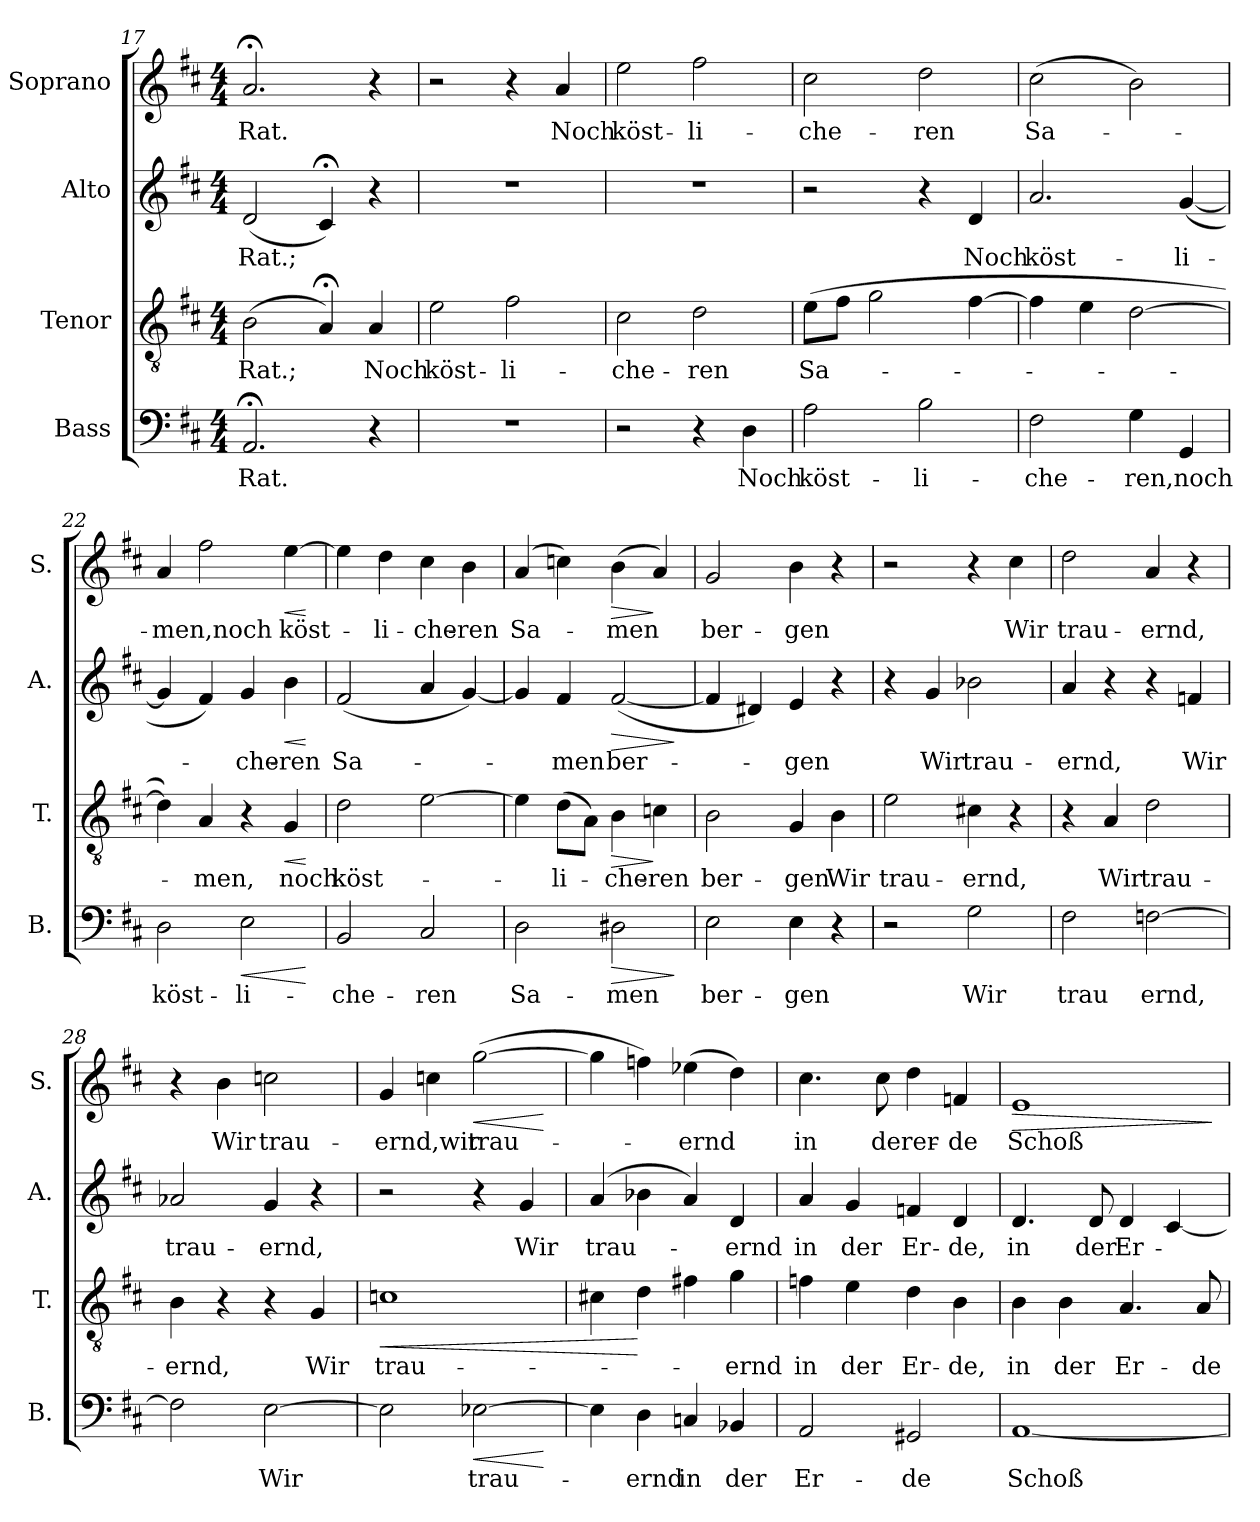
**kern	**text	**dynam	**kern	**text	**dynam	**kern	**text	**dynam	**kern	**text	**dynam
*part4	*part4	*part4	*part3	*part3	*part3	*part2	*part2	*part2	*part1	*part1	*part1
*staff4	*staff4	*staff4	*staff3	*staff3	*staff3	*staff2	*staff2	*staff2	*staff1	*staff1	*staff1
*I"Bass	*	*	*I"Tenor	*	*	*I"Alto	*	*	*I"Soprano	*	*
*I'B.	*	*	*I'T.	*	*	*I'A.	*	*	*I'S.	*	*
*clefF4	*	*	*clefGv2	*	*	*clefG2	*	*	*clefG2	*	*
*k[f#c#]	*	*	*k[f#c#]	*	*	*k[f#c#]	*	*	*k[f#c#]	*	*
*D:	*	*	*D:	*	*	*D:	*	*	*D:	*	*
*M4/4	*	*	*M4/4	*	*	*M4/4	*	*	*M4/4	*	*
=17	=17	=17	=17	=17	=17	=17	=17	=17	=17	=17	=17
!	!LO:LY:b	!	!	!LO:LY:b	!	!	!LO:LY:b	!	!	!LO:LY:b	!
2.AA;/	Rat.	.	(>2B\	Rat.;	.	(<2d/	Rat.;	.	2.a;/	Rat.	.
.	.	.	4A;/)	.	.	4c#;/)	.	.	.	.	.
!	!	!	!	!LO:LY:b	!	!	!	!	!	!	!
4r	.	.	4A/	Noch	.	4r	.	.	4r	.	.
!!LO:LB:g=z
=18	=18	=18	=18	=18	=18	=18	=18	=18	=18	=18	=18
!	!	!	!	!LO:LY:b	!	!	!	!	!	!	!
1r	.	.	2e\	köst-	.	1r	.	.	2r	.	.
!	!	!	!	!LO:LY:b	!	!	!	!	!	!	!
.	.	.	2f#\	-li-	.	.	.	.	4r	.	.
!	!	!	!	!	!	!	!	!	!	!LO:LY:b	!
.	.	.	.	.	.	.	.	.	4a/	Noch	.
=19	=19	=19	=19	=19	=19	=19	=19	=19	=19	=19	=19
!	!	!	!	!LO:LY:b	!	!	!	!	!	!LO:LY:b	!
2r	.	.	2c#\	-che-	.	1r	.	.	2ee\	köst-	.
!	!	!	!	!LO:LY:b	!	!	!	!	!	!LO:LY:b	!
4r	.	.	2d\	-ren	.	.	.	.	2ff#\	-li-	.
!	!LO:LY:b	!	!	!	!	!	!	!	!	!	!
4D\	Noch	.	.	.	.	.	.	.	.	.	.
=20	=20	=20	=20	=20	=20	=20	=20	=20	=20	=20	=20
!	!LO:LY:b	!	!	!LO:LY:b	!	!	!	!	!	!LO:LY:b	!
2A\	köst-	.	(>8e\L	Sa-	.	2r	.	.	2cc#\	-che-	.
.	.	.	8f#\J	.	.	.	.	.	.	.	.
.	.	.	2g\	.	.	.	.	.	.	.	.
!	!LO:LY:b	!	!	!	!	!	!	!	!	!LO:LY:b	!
2B\	-li-	.	.	.	.	4r	.	.	2dd\	-ren	.
!	!	!	!	!	!	!	!LO:LY:b	!	!	!	!
.	.	.	[>4f#\	.	.	4d/	Noch	.	.	.	.
=21	=21	=21	=21	=21	=21	=21	=21	=21	=21	=21	=21
!	!LO:LY:b	!	!	!	!	!	!LO:LY:b	!	!	!LO:LY:b	!
2F#\	-che-	.	4f#\]	.	.	2.a/	köst-	.	(>2cc#\	Sa-	.
.	.	.	4e\	.	.	.	.	.	.	.	.
!	!LO:LY:b	!	!	!	!	!	!	!	!	!	!
4G\	-ren,noch	.	[>2d\	.	.	.	.	.	2b\)	.	.
!	!	!	!	!	!	!	!LO:LY:b	!	!	!	!
4GG/	.	.	.	.	.	(<[<4g/	-li-	.	.	.	.
=22	=22	=22	=22	=22	=22	=22	=22	=22	=22	=22	=22
!	!LO:LY:b	!	!	!	!	!	!	!	!	!LO:LY:b	!
2D\	köst-	.	4d\])	.	.	4g/]	.	.	4a/	-men,noch	.
!	!	!	!	!LO:LY:b	!	!	!	!	!	!	!
.	.	.	4A/	-men,	.	4f#/)	.	.	2ff#\	.	.
!	!LO:LY:b	!LO:HP:b	!	!	!	!	!LO:LY:b	!	!	!	!
2E\	-li-	<	4r	.	.	4g/	-che-	.	.	.	.
!	!	!	!	!LO:LY:b	!LO:HP:b	!	!LO:LY:b	!LO:HP:b	!	!LO:LY:b	!LO:HP:b
.	.	.	4G/	noch	<	4b\	-ren	<	[>4ee\	köst-	<
.	.	[	.	.	[	.	.	[	.	.	[
=23	=23	=23	=23	=23	=23	=23	=23	=23	=23	=23	=23
!	!LO:LY:b	!	!	!LO:LY:b	!	!	!LO:LY:b	!	!	!	!
2BB/	-che-	.	2d\	köst-	.	(<2f#/	Sa-	.	4ee\]	.	.
!	!	!	!	!	!	!	!	!	!	!LO:LY:b	!
.	.	.	.	.	.	.	.	.	4dd\	-li-	.
!	!LO:LY:b	!	!	!	!	!	!	!	!	!LO:LY:b	!
2C#/	-ren	.	[>2e\	.	.	4a/	.	.	4cc#\	-che-	.
!	!	!	!	!	!	!	!	!	!	!LO:LY:b	!
.	.	.	.	.	.	[>4g/)	.	.	4b\	-ren	.
!!LO:PB:g=z
=24	=24	=24	=24	=24	=24	=24	=24	=24	=24	=24	=24
!	!LO:LY:b	!	!	!	!	!	!	!	!	!LO:LY:b	!
2D\	Sa-	.	4e\]	.	.	4g/]	.	.	(4a/	Sa-	.
!	!	!	!	!LO:LY:b	!	!	!LO:LY:b	!	!	!	!
.	.	.	(>8d\L	-li-	.	4f#/	-men	.	4ccn\)	.	.
.	.	.	8A\J)	.	.	.	.	.	.	.	.
!	!LO:LY:b	!LO:HP:b	!	!LO:LY:b	!LO:HP:b	!	!LO:LY:b	!LO:HP:b	!	!LO:LY:b	!LO:HP:b
2D#X\	-men	>	4B\	-che-	>	(<[<2f#/	ber-	>	(>4b\	-men	>
!	!	!	!	!LO:LY:b	!	!	!	!	!	!	!
.	.	.	4cn\	-ren	]	.	.	.	4a/)	.	]
.	.	]	.	.	.	.	.	]	.	.	.
=25	=25	=25	=25	=25	=25	=25	=25	=25	=25	=25	=25
!	!LO:LY:b	!	!	!LO:LY:b	!	!	!	!	!	!LO:LY:b	!
2E\	ber-	.	2B\	ber-	.	4f#/]	.	.	2g/	ber-	.
.	.	.	.	.	.	4d#X/)	.	.	.	.	.
!	!LO:LY:b	!	!	!LO:LY:b	!	!	!LO:LY:b	!	!	!LO:LY:b	!
4E\	-gen	.	4G/	-gen	.	4e/	-gen	.	4b\	-gen	.
!	!	!	!	!LO:LY:b	!	!	!	!	!	!	!
4r	.	.	4B\	Wir	.	4r	.	.	4r	.	.
=26	=26	=26	=26	=26	=26	=26	=26	=26	=26	=26	=26
!	!	!	!	!LO:LY:b	!	!	!	!	!	!	!
2r	.	.	2e\	trau-	.	4r	.	.	2r	.	.
!	!	!	!	!	!	!	!LO:LY:b	!	!	!	!
.	.	.	.	.	.	4g/	Wir	.	.	.	.
!	!LO:LY:b	!	!	!LO:LY:b	!	!	!LO:LY:b	!	!	!	!
2G\	Wir	.	4c#X\	-ernd,	.	2b-X\	trau-	.	4r	.	.
!	!	!	!	!	!	!	!	!	!	!LO:LY:b	!
.	.	.	4r	.	.	.	.	.	4cc#i\	Wir	.
=27	=27	=27	=27	=27	=27	=27	=27	=27	=27	=27	=27
!	!LO:LY:b	!	!	!	!	!	!LO:LY:b	!	!	!LO:LY:b	!
2F#\	trau	.	4r	.	.	4a/	-ernd,	.	2dd\	trau-	.
!	!	!	!	!LO:LY:b	!	!	!	!	!	!	!
.	.	.	4A/	Wir	.	4r	.	.	.	.	.
!	!LO:LY:b	!	!	!LO:LY:b	!	!	!	!	!	!LO:LY:b	!
[>2Fn\	ernd,	.	2d\	trau-	.	4r	.	.	4a/	-ernd,	.
!	!	!	!	!	!	!	!LO:LY:b	!	!	!	!
.	.	.	.	.	.	4fn/	Wir	.	4r	.	.
=28	=28	=28	=28	=28	=28	=28	=28	=28	=28	=28	=28
!	!	!	!	!LO:LY:b	!	!	!LO:LY:b	!	!	!	!
2F\]	.	.	4B\	-ernd,	.	2a-X/	trau-	.	4r	.	.
!	!	!	!	!	!	!	!	!	!	!LO:LY:b	!
.	.	.	4r	.	.	.	.	.	4b\	Wir	.
!	!LO:LY:b	!	!	!	!	!	!LO:LY:b	!	!	!LO:LY:b	!
[<2E\	Wir	.	4r	.	.	4g/	-ernd,	.	2ccn\	trau-	.
!	!	!	!	!LO:LY:b	!	!	!	!	!	!	!
.	.	.	4G/	Wir	.	4r	.	.	.	.	.
!!LO:LB:g=z
=29	=29	=29	=29	=29	=29	=29	=29	=29	=29	=29	=29
!	!	!	!	!LO:LY:b	!LO:HP:b	!	!	!	!	!LO:LY:b	!
2E\]	.	.	1cn	trau-	<	2r	.	.	4g/	-ernd,wir	.
.	.	.	.	.	.	.	.	.	4ccn\	.	.
!	!LO:LY:b	!LO:HP:b	!	!	!	!	!	!	!	!LO:LY:b	!LO:HP:b
[>2E-X\	trau-	<	.	.	.	4r	.	.	(>[>2gg\	trau-	<
!	!	!	!	!	!	!	!LO:LY:b	!	!	!	!
.	.	.	.	.	.	4g/	Wir	.	.	.	.
.	.	[	.	.	.	.	.	.	.	.	[
=30	=30	=30	=30	=30	=30	=30	=30	=30	=30	=30	=30
!	!	!	!	!	!	!	!LO:LY:b	!	!	!	!
4E-\]	.	.	4c#X\	.	.	(<4a/	trau-	.	4gg\]	.	.
!	!LO:LY:b	!	!	!	!	!	!	!	!	!	!
4D\	-ernd	.	4d\	.	[	4b-X\	.	.	4ffn\)	.	.
!	!LO:LY:b	!	!	!	!	!	!	!	!	!LO:LY:b	!
4Cn/	in	.	4f#X\	.	.	4a/)	.	.	(>4ee-X\	-ernd	.
!	!LO:LY:b	!	!	!LO:LY:b	!	!	!LO:LY:b	!	!	!	!
4BB-X/	der	.	4g\	-ernd	.	4d/	-ernd	.	4dd\)	.	.
=31	=31	=31	=31	=31	=31	=31	=31	=31	=31	=31	=31
!	!LO:LY:b	!	!	!LO:LY:b	!	!	!LO:LY:b	!	!	!LO:LY:b	!
2AA/	Er-	.	4fn\	in	.	4a/	in	.	4.cc#\	in	.
!	!	!	!	!LO:LY:b	!	!	!LO:LY:b	!	!	!	!
.	.	.	4e\	der	.	4g/	der	.	.	.	.
!	!	!	!	!	!	!	!	!	!	!LO:LY:b	!
.	.	.	.	.	.	.	.	.	8cc#\	derer-	.
!	!LO:LY:b	!	!	!LO:LY:b	!	!	!LO:LY:b	!	!	!	!
2GG#X/	-de	.	4d\	Er-	.	4fn/	Er-	.	4dd\	.	.
!	!	!	!	!LO:LY:b	!	!	!LO:LY:b	!	!	!LO:LY:b	!
.	.	.	4B\	-de,	.	4d/	-de,	.	4fn/	-de	.
=32	=32	=32	=32	=32	=32	=32	=32	=32	=32	=32	=32
!	!LO:LY:b	!	!	!LO:LY:b	!	!	!LO:LY:b	!	!	!LO:LY:b	!LO:HP:b
[<1AA	Schoß	.	4B\	in	.	4.d/	in	.	1e	Schoß	>
!	!	!	!	!LO:LY:b	!	!	!	!	!	!	!
.	.	.	4B\	der	.	.	.	.	.	.	.
!	!	!	!	!	!	!	!LO:LY:b	!	!	!	!
.	.	.	.	.	.	8d/	der	.	.	.	.
!	!	!	!	!LO:LY:b	!	!	!LO:LY:b	!	!	!	!
.	.	.	4.A/	Er-	.	4d/	Er-	.	.	.	.
.	.	.	.	.	.	[<4c#/	.	.	.	.	.
!	!	!	!	!LO:LY:b	!	!	!	!	!	!	!
.	.	.	8A/	-de	.	.	.	.	.	.	.
.	.	.	.	.	.	.	.	.	.	.	]
=	=	=	=	=	=	=	=	=	=	=	=
*-	*-	*-	*-	*-	*-	*-	*-	*-	*-	*-	*-
